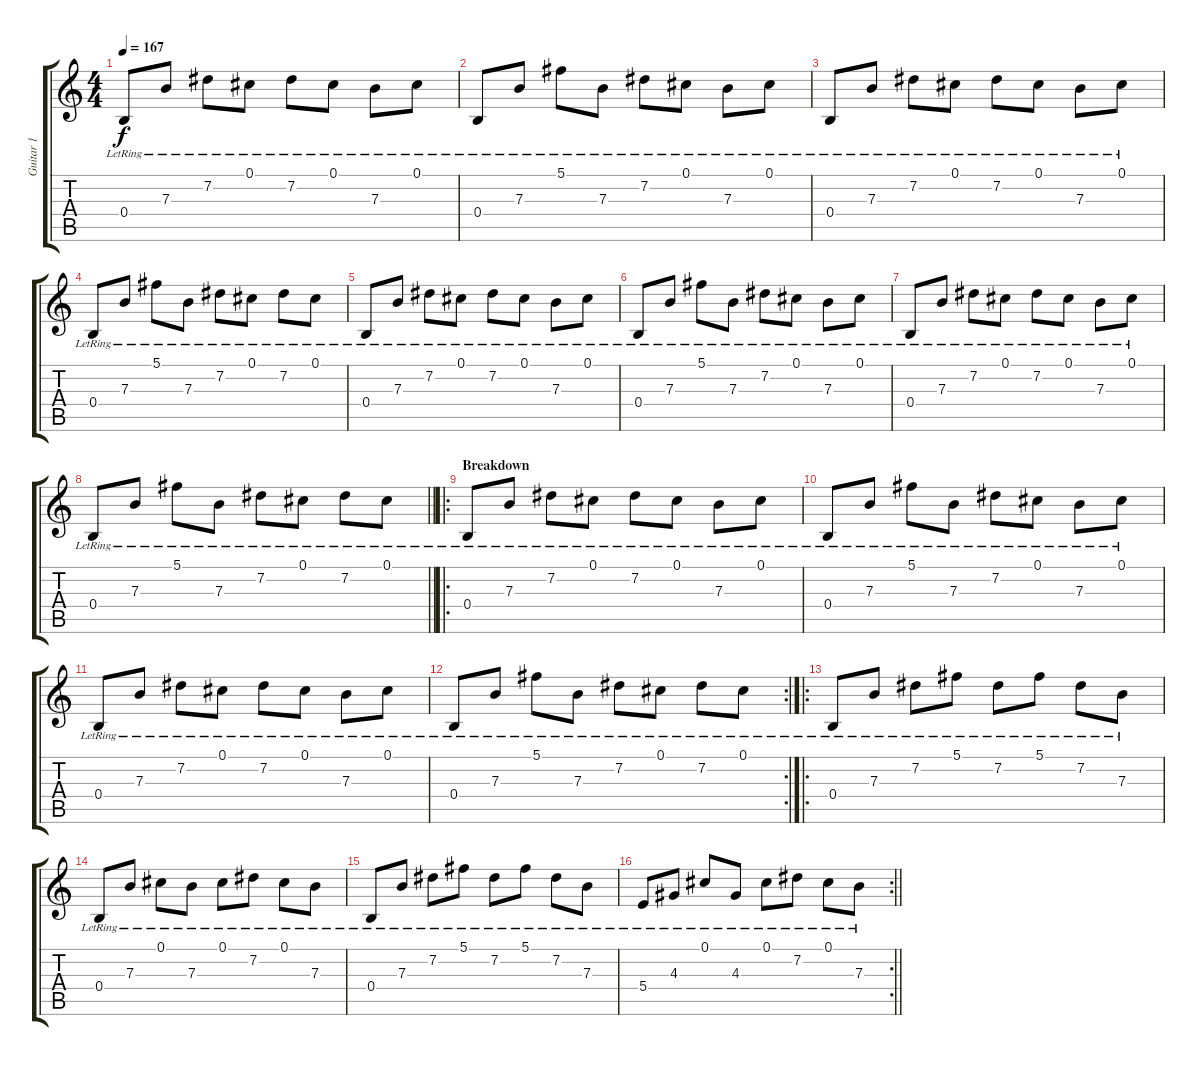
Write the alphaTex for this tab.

\track ("Guitar 1" "Guitar 1") {instrument electricguitarjazz}
\staff {score tabs}
\tuning (Db4 Ab3 E3 B2 Gb2 B1) {hide}
\ts (4 4)
\tempo 167
\clef g2
\ks c
0.4{lr}.8{dy f} 7.3{lr}.8 7.2{lr}.8 0.1{lr}.8 7.2{lr}.8 0.1{lr}.8 7.3{lr}.8 0.1{lr}.8 |
0.4{lr}.8 7.3{lr}.8 5.1{lr}.8 7.3{lr}.8 7.2{lr}.8 0.1{lr}.8 7.3{lr}.8 0.1{lr}.8 |
0.4{lr}.8 7.3{lr}.8 7.2{lr}.8 0.1{lr}.8 7.2{lr}.8 0.1{lr}.8 7.3{lr}.8 0.1{lr}.8 |
0.4{lr}.8 7.3{lr}.8 5.1{lr}.8 7.3{lr}.8 7.2{lr}.8 0.1{lr}.8 7.2{lr}.8 0.1{lr}.8 |
0.4{lr}.8 7.3{lr}.8 7.2{lr}.8 0.1{lr}.8 7.2{lr}.8 0.1{lr}.8 7.3{lr}.8 0.1{lr}.8 |
0.4{lr}.8 7.3{lr}.8 5.1{lr}.8 7.3{lr}.8 7.2{lr}.8 0.1{lr}.8 7.3{lr}.8 0.1{lr}.8 |
0.4{lr}.8 7.3{lr}.8 7.2{lr}.8 0.1{lr}.8 7.2{lr}.8 0.1{lr}.8 7.3{lr}.8 0.1{lr}.8 |
\barLineRight lightlight
0.4{lr}.8 7.3{lr}.8 5.1{lr}.8 7.3{lr}.8 7.2{lr}.8 0.1{lr}.8 7.2{lr}.8 0.1{lr}.8 |
\ro
\section ("" "Breakdown")
0.4{lr}.8 7.3{lr}.8 7.2{lr}.8 0.1{lr}.8 7.2{lr}.8 0.1{lr}.8 7.3{lr}.8 0.1{lr}.8 |
0.4{lr}.8 7.3{lr}.8 5.1{lr}.8 7.3{lr}.8 7.2{lr}.8 0.1{lr}.8 7.3{lr}.8 0.1{lr}.8 |
0.4{lr}.8 7.3{lr}.8 7.2{lr}.8 0.1{lr}.8 7.2{lr}.8 0.1{lr}.8 7.3{lr}.8 0.1{lr}.8 |
\rc 2
0.4{lr}.8 7.3{lr}.8 5.1{lr}.8 7.3{lr}.8 7.2{lr}.8 0.1{lr}.8 7.2{lr}.8 0.1{lr}.8 |
\ro
0.4{lr}.8 7.3{lr}.8 7.2{lr}.8 5.1{lr}.8 7.2{lr}.8 5.1{lr}.8 7.2{lr}.8 7.3{lr}.8 |
0.4{lr}.8 7.3{lr}.8 0.1{lr}.8 7.3{lr}.8 0.1{lr}.8 7.2{lr}.8 0.1{lr}.8 7.3{lr}.8 |
0.4{lr}.8 7.3{lr}.8 7.2{lr}.8 5.1{lr}.8 7.2{lr}.8 5.1{lr}.8 7.2{lr}.8 7.3{lr}.8 |
\rc 2
\barLineRight lightlight
5.4{lr}.8 4.3{lr}.8 0.1{lr}.8 4.3{lr}.8 0.1{lr}.8 7.2{lr}.8 0.1{lr}.8 7.3{lr}.8
